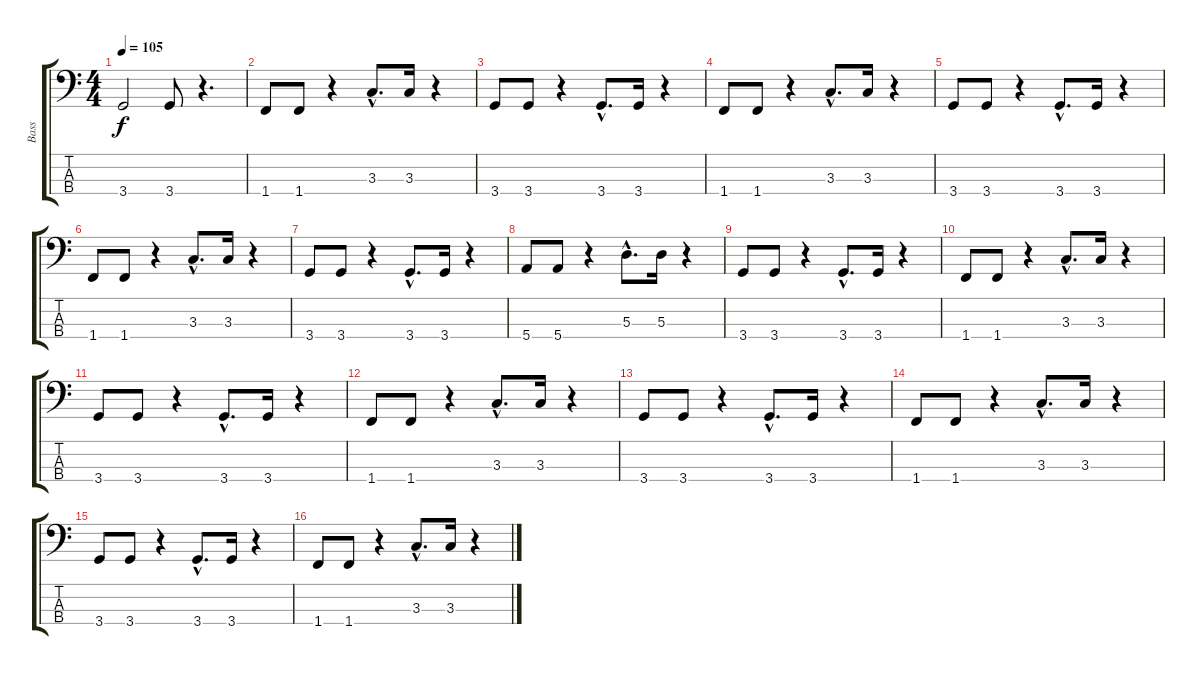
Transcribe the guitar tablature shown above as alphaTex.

\track ("Bass" "Bass") {instrument electricbassfinger}
\staff {score tabs}
\tuning (G2 D2 A1 E1) {hide}
\ts (4 4)
\tempo 105
\clef f4
\ks c
3.4.2{dy f} 3.4.8 r.4{d} |
1.4.8 1.4.8 r.4 3.3{hac}.8{d} 3.3.16 r.4 |
3.4.8 3.4.8 r.4 3.4{hac}.8{d} 3.4.16 r.4 |
1.4.8 1.4.8 r.4 3.3{hac}.8{d} 3.3.16 r.4 |
3.4.8 3.4.8 r.4 3.4{hac}.8{d} 3.4.16 r.4 |
1.4.8 1.4.8 r.4 3.3{hac}.8{d} 3.3.16 r.4 |
3.4.8 3.4.8 r.4 3.4{hac}.8{d} 3.4.16 r.4 |
5.4.8 5.4.8 r.4 5.3{hac}.8{d} 5.3.16 r.4 |
3.4.8 3.4.8 r.4 3.4{hac}.8{d} 3.4.16 r.4 |
1.4.8 1.4.8 r.4 3.3{hac}.8{d} 3.3.16 r.4 |
3.4.8 3.4.8 r.4 3.4{hac}.8{d} 3.4.16 r.4 |
1.4.8 1.4.8 r.4 3.3{hac}.8{d} 3.3.16 r.4 |
3.4.8 3.4.8 r.4 3.4{hac}.8{d} 3.4.16 r.4 |
1.4.8 1.4.8 r.4 3.3{hac}.8{d} 3.3.16 r.4 |
3.4.8 3.4.8 r.4 3.4{hac}.8{d} 3.4.16 r.4 |
1.4.8 1.4.8 r.4 3.3{hac}.8{d} 3.3.16 r.4
